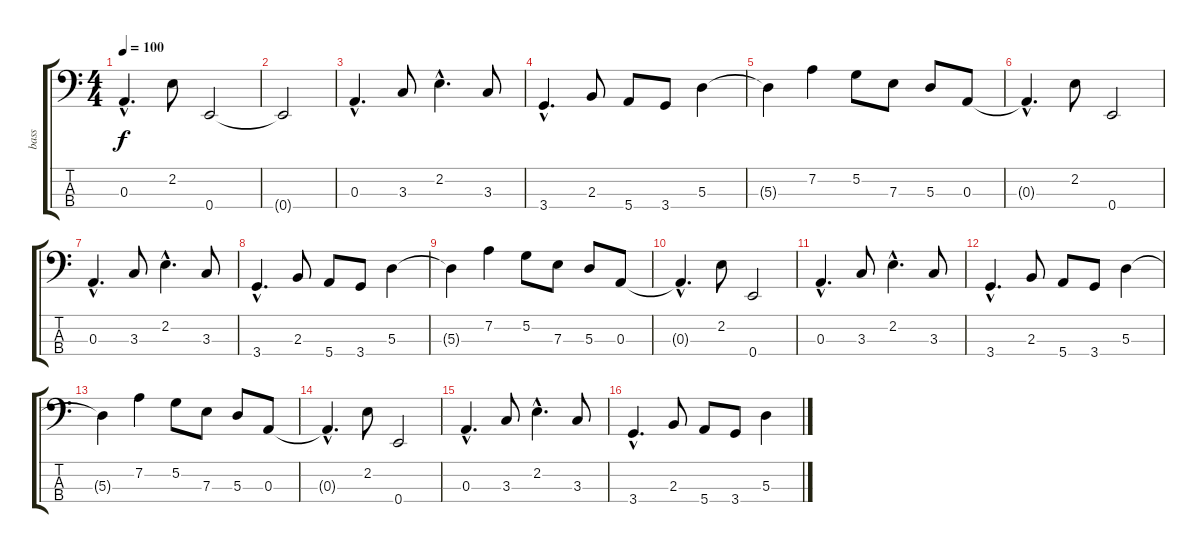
\track ("bass" "bass") {instrument electricbassfinger}
\staff {score tabs}
\tuning (G2 D2 A1 E1) {hide}
\ts (4 4)
\tempo 100
\clef f4
\ks c
0.3{hac t}.4{d dy f} 2.2.8 0.4.2 |
0.4{t}.2 |
0.3{hac}.4{d} 3.3.8 2.2{hac}.4{d} 3.3.8 |
3.4{hac}.4{d} 2.3.8 5.4.8 3.4.8 5.3.4 |
5.3{t}.4 7.2.4 5.2.8 7.3.8 5.3.8 0.3.8 |
0.3{hac t}.4{d} 2.2.8 0.4.2 |
0.3{hac}.4{d} 3.3.8 2.2{hac}.4{d} 3.3.8 |
3.4{hac}.4{d} 2.3.8 5.4.8 3.4.8 5.3.4 |
5.3{t}.4 7.2.4 5.2.8 7.3.8 5.3.8 0.3.8 |
0.3{hac t}.4{d} 2.2.8 0.4.2 |
0.3{hac}.4{d} 3.3.8 2.2{hac}.4{d} 3.3.8 |
3.4{hac}.4{d} 2.3.8 5.4.8 3.4.8 5.3.4 |
5.3{t}.4 7.2.4 5.2.8 7.3.8 5.3.8 0.3.8 |
0.3{hac t}.4{d} 2.2.8 0.4.2 |
0.3{hac}.4{d} 3.3.8 2.2{hac}.4{d} 3.3.8 |
3.4{hac}.4{d} 2.3.8 5.4.8 3.4.8 5.3.4
